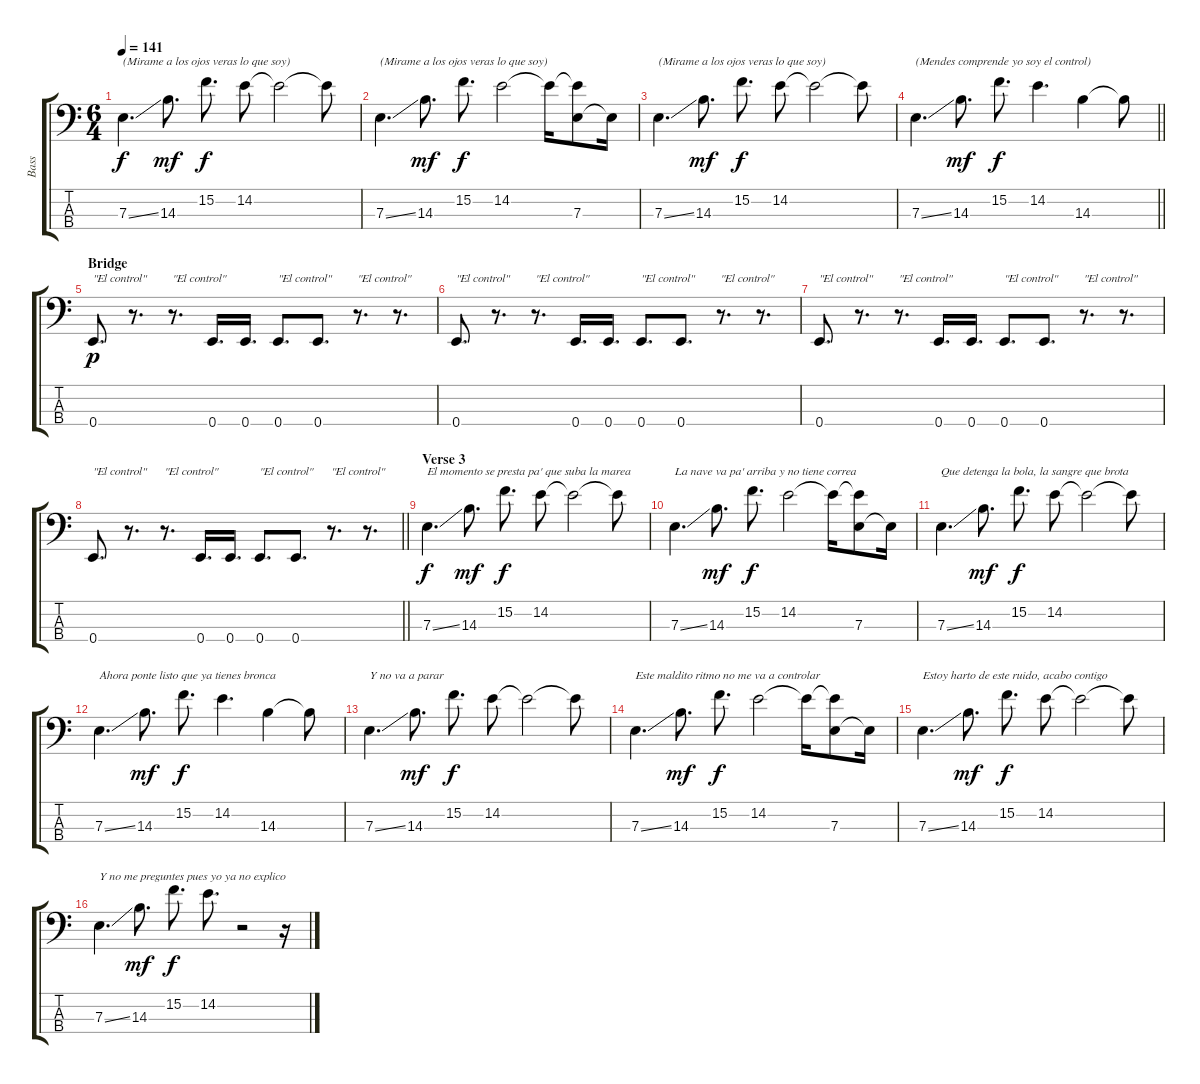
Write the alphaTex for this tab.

\track ("Bass" "Bass") {instrument electricbassfinger}
\staff {score tabs}
\tuning (G2 D2 A1 E1) {hide}
\ts (6 4)
\tempo 141
\clef f4
\ks c
7.3{ss}.4{d txt "(Mirame a los ojos veras lo que soy)" dy f} 14.3.8{d dy mf} 15.2.8{d dy f} 14.2.8 14.2{t}.2 14.2{t}.8 |
7.3{ss}.4{d txt "(Mirame a los ojos veras lo que soy)"} 14.3.8{d dy mf} 15.2.8{d dy f} 14.2.2 14.2{t}.16 (14.2{t} 7.3).8 7.3{t}.16 |
7.3{ss}.4{d txt "(Mirame a los ojos veras lo que soy)"} 14.3.8{d dy mf} 15.2.8{d dy f} 14.2.8 14.2{t}.2 14.2{t}.8 |
\barLineRight lightlight
7.3{ss}.4{d txt "(Mendes comprende yo soy el control)"} 14.3.8{d dy mf} 15.2.8{d dy f} 14.2.4{d} 14.3.4 14.3{t}.8 |
\section ("" "Bridge")
0.4.8{d txt "\"El control\"" dy p} r.8{d} r.8{d txt "\"El control\""} 0.4.16{d} 0.4.16{d} 0.4.8{d txt "\"El control\""} 0.4.8{d} r.8{d txt "\"El control\""} r.8{d} |
0.4.8{d txt "\"El control\""} r.8{d} r.8{d txt "\"El control\""} 0.4.16{d} 0.4.16{d} 0.4.8{d txt "\"El control\""} 0.4.8{d} r.8{d txt "\"El control\""} r.8{d} |
0.4.8{d txt "\"El control\""} r.8{d} r.8{d txt "\"El control\""} 0.4.16{d} 0.4.16{d} 0.4.8{d txt "\"El control\""} 0.4.8{d} r.8{d txt "\"El control\""} r.8{d} |
\barLineRight lightlight
0.4.8{d txt "\"El control\""} r.8{d} r.8{d txt "\"El control\""} 0.4.16{d} 0.4.16{d} 0.4.8{d txt "\"El control\""} 0.4.8{d} r.8{d txt "\"El control\""} r.8{d} |
\section ("" "Verse 3")
7.3{ss}.4{d txt "El momento se presta pa' que suba la marea" dy f} 14.3.8{d dy mf} 15.2.8{d dy f} 14.2.8 14.2{t}.2 14.2{t}.8 |
7.3{ss}.4{d txt "La nave va pa' arriba y no tiene correa"} 14.3.8{d dy mf} 15.2.8{d dy f} 14.2.2 14.2{t}.16 (14.2{t} 7.3).8 7.3{t}.16 |
7.3{ss}.4{d txt "Que detenga la bola, la sangre que brota"} 14.3.8{d dy mf} 15.2.8{d dy f} 14.2.8 14.2{t}.2 14.2{t}.8 |
7.3{ss}.4{d txt "Ahora ponte listo que ya tienes bronca"} 14.3.8{d dy mf} 15.2.8{d dy f} 14.2.4{d} 14.3.4 14.3{t}.8 |
7.3{ss}.4{d txt "Y no va a parar"} 14.3.8{d dy mf} 15.2.8{d dy f} 14.2.8 14.2{t}.2 14.2{t}.8 |
7.3{ss}.4{d txt "Este maldito ritmo no me va a controlar"} 14.3.8{d dy mf} 15.2.8{d dy f} 14.2.2 14.2{t}.16 (14.2{t} 7.3).8 7.3{t}.16 |
7.3{ss}.4{d txt "Estoy harto de este ruido, acabo contigo"} 14.3.8{d dy mf} 15.2.8{d dy f} 14.2.8 14.2{t}.2 14.2{t}.8 |
7.3{ss}.4{d txt "Y no me preguntes pues yo ya no explico"} 14.3.8{d dy mf} 15.2.8{d dy f} 14.2.8{d} r.2 r.16
